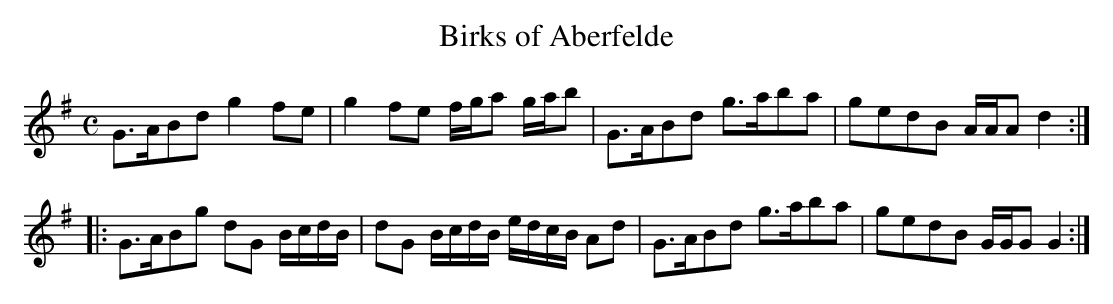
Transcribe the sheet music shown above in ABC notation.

X:1
T:Birks of Aberfelde
M:C
L:1/8
K:G
G>ABd g2 fe|g2 fe f/g/a g/a/b|G>ABd g>aba|gedB A/A/A d2:|
|:G>ABg dG B/c/d/B/|dG B/c/d/B/ e/d/c/B/ Ad|G>ABd g>aba|gedB G/G/G G2:|
